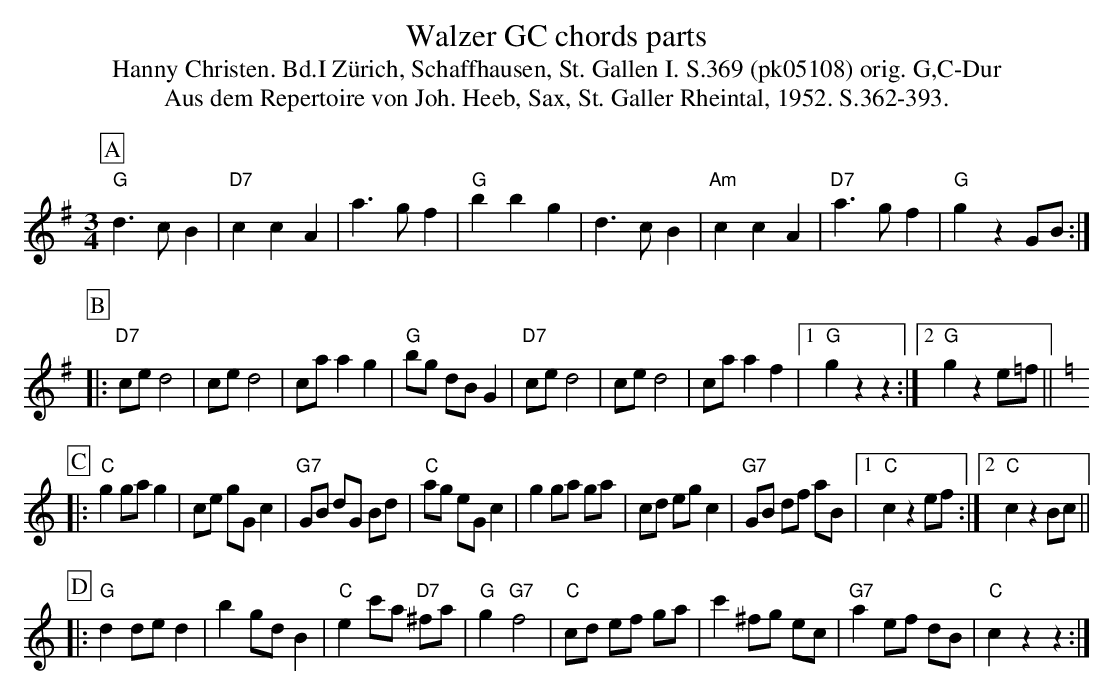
X:1
T: Walzer GC chords parts
T:Hanny Christen. Bd.I Zürich, Schaffhausen, St. Gallen I. S.369 (pk05108) orig. G,C-Dur
T: Aus dem Repertoire von Joh. Heeb, Sax, St. Galler Rheintal, 1952. S.362-393.
M:3/4
L:1/4
K:G %%MIDI gchordon
[P:A] "G"d>cB | "D7"ccA | a>gf | "G"bbg | d>cB | "Am"ccA | "D7"a>gf | "G"gzG/B/ :|
[P:B] |: "D7"c/e/d2 | c/e/d2 | c/a/ag | "G"b/g/ d/B/G | "D7"c/e/d2 | c/e/d2 | c/a/af |1 "G"gzz :|2 "G"gze/=f/ || [K:C]
[P:C] |: "C"gg/a/g | c/e/ g/G/c | "G7"G/B/ d/G/ B/d/ | "C"a/g/ e/G/c | gg/a/ g/a/ | c/d/ e/g/ c | "G7"G/B/ d/f/ a/B/ |1 "C"cze/f/ :|2 "C"czB/c/ ||
[P:D] |: "G"dd/e/d | b g/d/B | "C"e c'/a/ "D7"^f/a/ | "G"g"G7"f2 | "C"c/d/ e/f/ g/a/ | c' ^f/g/ e/c/ | "G7"a e/f/ d/B/ | "C"czz :|
